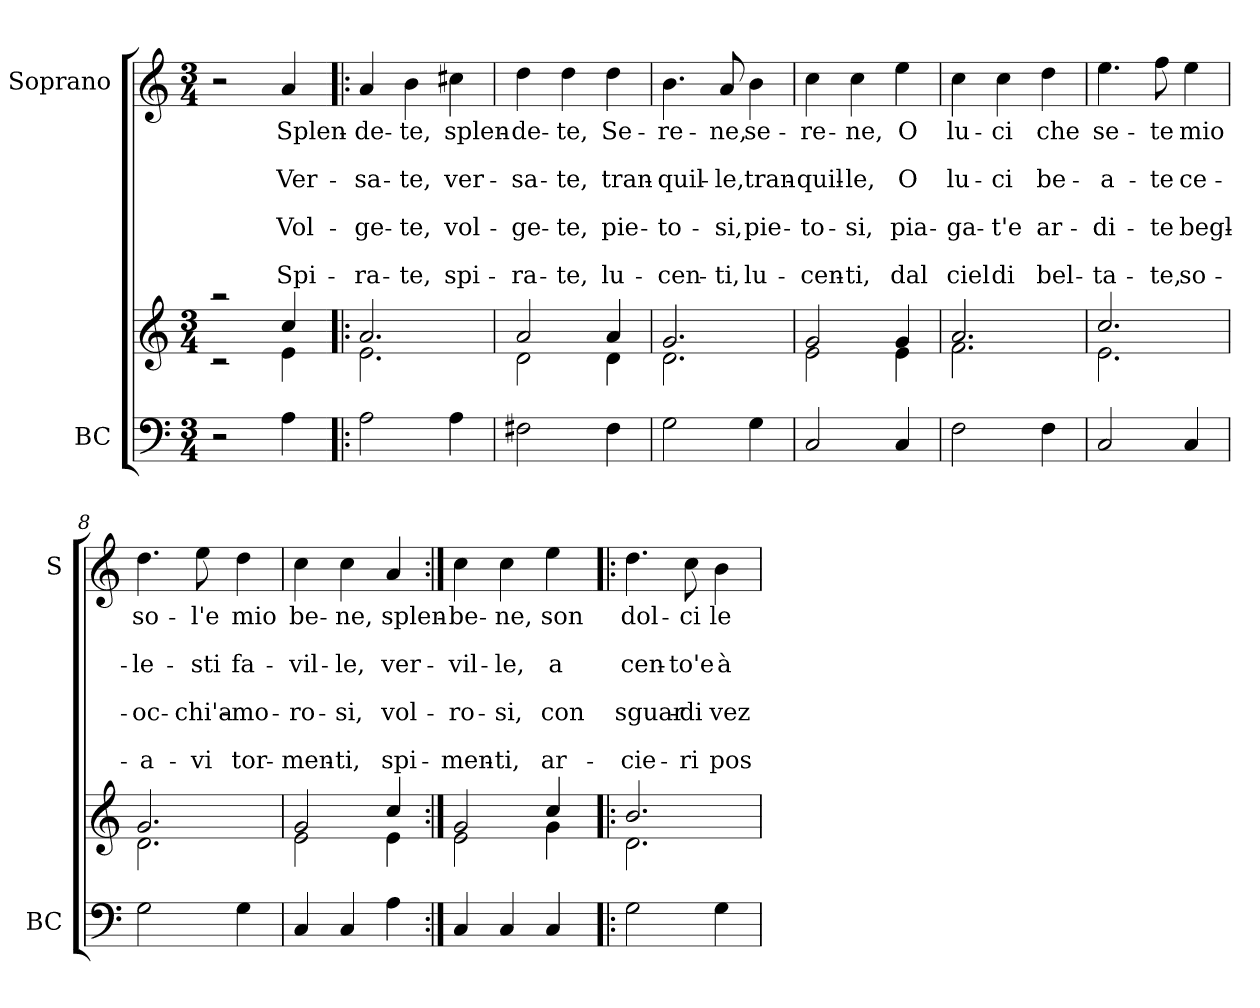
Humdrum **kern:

**kern	**kern	**kern	**text	**text	**text	**text	**text	**text	**text
*part2	*part2	*part1	*part1	*part1	*part1	*part1	*part1	*part1	*part1
*staff3	*staff2	*staff1	*staff1	*staff1	*staff1	*staff1	*staff1	*staff1	*staff1
*I"BC	*	*I"Soprano	*	*	*	*	*	*	*
*I'BC	*	*I'S	*	*	*	*	*	*	*
*clefF4	*clefG2	*clefG2	*	*	*	*	*	*	*
*k[]	*k[]	*k[]	*	*	*	*	*	*	*
*C:	*C:	*C:	*	*	*	*	*	*	*
*M3/4	*M3/4	*M3/4	*	*	*	*	*	*	*
=1	=1	=1	=1	=1	=1	=1	=1	=1	=1
*	*^	*	*	*	*	*	*	*	*
2r	2raa	2rc	2r	.	.	.	.	.	.	.
!	!	!	!	!LO:LY:b	!	!LO:LY:b	!	!LO:LY:b	!	!LO:LY:b
4A\	4cc/	4e\	4a/	Splen-	.	Ver-	.	Vol-	.	Spi-
=2!|:	=2!|:	=2!|:	=2!|:	=2!|:	=2!|:	=2!|:	=2!|:	=2!|:	=2!|:	=2!|:
!	!	!	!	!LO:LY:b	!	!LO:LY:b	!	!LO:LY:b	!	!LO:LY:b
2A\	2.a/	2.e\	4a/	-de-	.	-sa-	.	-ge-	.	-ra-
!	!	!	!	!LO:LY:b	!	!LO:LY:b	!	!LO:LY:b	!	!LO:LY:b
.	.	.	4b\	-te,	.	-te,	.	-te,	.	-te,
!	!	!	!	!LO:LY:b	!	!LO:LY:b	!	!LO:LY:b	!	!LO:LY:b
4A\	.	.	4cc#X\	splen-	.	ver-	.	vol-	.	spi-
=3	=3	=3	=3	=3	=3	=3	=3	=3	=3	=3
!	!	!	!	!LO:LY:b	!	!LO:LY:b	!	!LO:LY:b	!	!LO:LY:b
2F#X\	2a/	2d\	4dd\	-de-	.	-sa-	.	-ge-	.	-ra-
!	!	!	!	!LO:LY:b	!	!LO:LY:b	!	!LO:LY:b	!	!LO:LY:b
.	.	.	4dd\	-te,	.	-te,	.	-te,	.	-te,
!	!	!	!	!LO:LY:b	!	!LO:LY:b	!	!LO:LY:b	!	!LO:LY:b
4F#\	4a/	4d\	4dd\	Se-	.	tran-	.	pie-	.	lu-
=4	=4	=4	=4	=4	=4	=4	=4	=4	=4	=4
!	!	!	!	!LO:LY:b	!	!LO:LY:b	!	!LO:LY:b	!	!LO:LY:b
2G\	2.g/	2.d\	4.b\	-re-	.	-quil-	.	-to-	.	-cen-
!	!	!	!	!LO:LY:b	!	!LO:LY:b	!	!LO:LY:b	!	!LO:LY:b
.	.	.	8a/	-ne,	.	-le,	.	-si,	.	-ti,
!	!	!	!	!LO:LY:b	!	!LO:LY:b	!	!LO:LY:b	!	!LO:LY:b
4G\	.	.	4b\	se-	.	tran-	.	pie-	.	lu-
=5	=5	=5	=5	=5	=5	=5	=5	=5	=5	=5
!	!	!	!	!LO:LY:b	!	!LO:LY:b	!	!LO:LY:b	!	!LO:LY:b
2C/	2g/	2e\	4cc\	-re-	.	-quil-	.	-to-	.	-cen-
!	!	!	!	!LO:LY:b	!	!LO:LY:b	!	!LO:LY:b	!	!LO:LY:b
.	.	.	4cc\	-ne,	.	-le,	.	-si,	.	-ti,
!	!	!	!	!LO:LY:b	!	!LO:LY:b	!	!LO:LY:b	!	!LO:LY:b
4C/	4g/	4e\	4ee\	O	.	O	.	pia-	.	dal
!!LO:LB:g=z
=6	=6	=6	=6	=6	=6	=6	=6	=6	=6	=6
!	!	!	!	!LO:LY:b	!	!LO:LY:b	!	!LO:LY:b	!	!LO:LY:b
2F\	2.a/	2.f\	4cc\	lu-	.	lu-	.	-ga-	.	ciel
!	!	!	!	!LO:LY:b	!	!LO:LY:b	!	!LO:LY:b	!	!LO:LY:b
.	.	.	4cc\	-ci	.	-ci	.	-t'e	.	di
!	!	!	!	!LO:LY:b	!	!LO:LY:b	!	!LO:LY:b	!	!LO:LY:b
4F\	.	.	4dd\	che	.	be-	.	ar-	.	bel-
=7	=7	=7	=7	=7	=7	=7	=7	=7	=7	=7
!	!	!	!	!LO:LY:b	!	!LO:LY:b	!	!LO:LY:b	!	!LO:LY:b
2C/	2.cc/	2.e\	4.ee\	se-	.	-a-	.	-di-	.	-ta-
!	!	!	!	!LO:LY:b	!	!LO:LY:b	!	!LO:LY:b	!	!LO:LY:b
.	.	.	8ff\	-te	.	-te	.	-te	.	-te,
!	!	!	!	!LO:LY:b	!	!LO:LY:b	!	!LO:LY:b	!	!LO:LY:b
4C/	.	.	4ee\	mio	.	ce-	.	begl-	.	so-
=8	=8	=8	=8	=8	=8	=8	=8	=8	=8	=8
!	!	!	!	!LO:LY:b	!	!LO:LY:b	!	!LO:LY:b	!	!LO:LY:b
2G\	2.g/	2.d\	4.dd\	so-	.	-le-	.	-oc-	.	-a-
!	!	!	!	!LO:LY:b	!	!LO:LY:b	!	!LO:LY:b	!	!LO:LY:b
.	.	.	8ee\	-l'e	.	-sti	.	-chi'a-	.	-vi
!	!	!	!	!LO:LY:b	!	!LO:LY:b	!	!LO:LY:b	!	!LO:LY:b
4G\	.	.	4dd\	mio	.	fa-	.	-mo-	.	tor-
=9	=9	=9	=9	=9	=9	=9	=9	=9	=9	=9
!	!	!	!	!LO:LY:b	!	!LO:LY:b	!	!LO:LY:b	!	!LO:LY:b
4C/	2g/	2e\	4cc\	be-	.	-vil-	.	-ro-	.	-men-
!	!	!	!	!LO:LY:b	!	!LO:LY:b	!	!LO:LY:b	!	!LO:LY:b
4C/	.	.	4cc\	-ne,	.	-le,	.	-si,	.	-ti,
!	!	!	!	!LO:LY:b	!	!LO:LY:b	!	!LO:LY:b	!	!LO:LY:b
4A\	4cc/	4e\	4a/	splen-	.	ver-	.	vol-	.	spi-
=10:|!	=10:|!	=10:|!	=10:|!	=10:|!	=10:|!	=10:|!	=10:|!	=10:|!	=10:|!	=10:|!
!	!	!	!	!LO:LY:b	!	!LO:LY:b	!	!LO:LY:b	!	!LO:LY:b
4C/	2g/	2e\	4cc\	-be-	.	-vil-	.	-ro-	.	-men-
!	!	!	!	!LO:LY:b	!	!LO:LY:b	!	!LO:LY:b	!	!LO:LY:b
4C/	.	.	4cc\	-ne,	.	-le,	.	-si,	.	-ti,
!	!	!	!	!LO:LY:b	!	!LO:LY:b	!	!LO:LY:b	!	!LO:LY:b
4C/	4cc/	4g\	4ee\	son	.	a	.	con	.	ar-
!!LO:PB:g=z
=11!|:	=11!|:	=11!|:	=11!|:	=11!|:	=11!|:	=11!|:	=11!|:	=11!|:	=11!|:	=11!|:
!	!	!	!	!LO:LY:b	!	!LO:LY:b	!	!LO:LY:b	!	!LO:LY:b
2G\	2.b/	2.d\	4.dd\	dol-	.	cen-	.	sguar-	.	-cie-
!	!	!	!	!LO:LY:b	!	!LO:LY:b	!	!LO:LY:b	!	!LO:LY:b
.	.	.	8cc\	-ci	.	-to'e	.	-di	.	-ri
!	!	!	!	!LO:LY:b	!	!LO:LY:b	!	!LO:LY:b	!	!LO:LY:b
4G\	.	.	4b\	le	.	à	.	vez-	.	pos-
*	*v	*v	*	*	*	*	*	*	*	*
=	=	=	=	=	=	=	=	=	=
*-	*-	*-	*-	*-	*-	*-	*-	*-	*-
